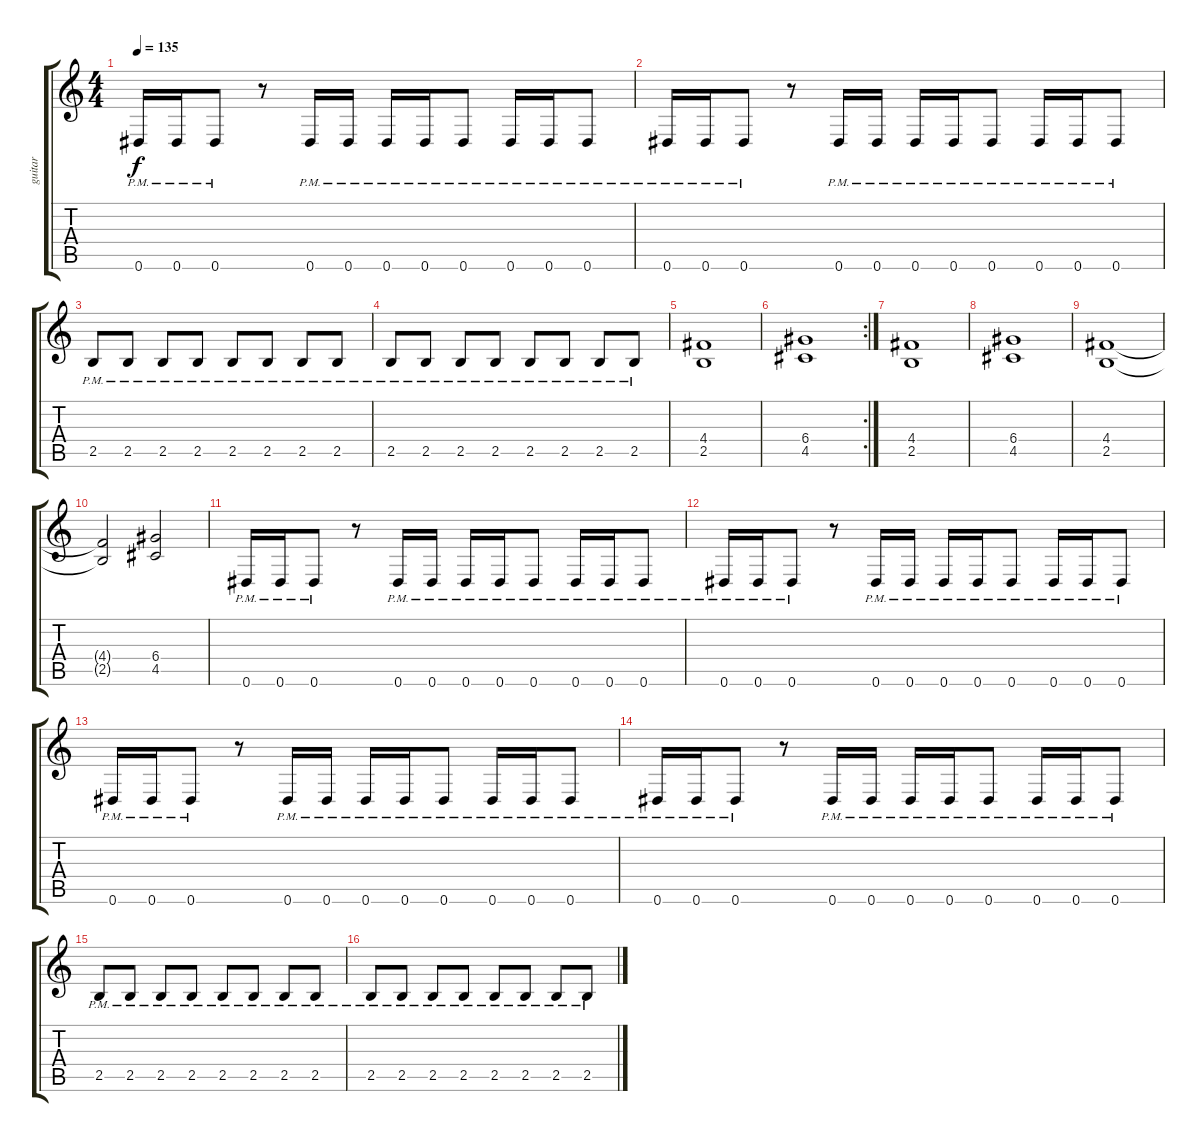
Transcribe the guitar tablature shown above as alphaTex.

\track ("guitar" "guitar") {instrument distortionguitar}
\staff {score tabs}
\tuning (E4 B3 G3 D3 A2 Eb2) {hide}
\ts (4 4)
\tempo 135
\clef g2
\ks c
0.6{pm}.16{dy f} 0.6{pm}.16 0.6{pm}.8 r.8 0.6{pm}.16 0.6{pm}.16 0.6{pm}.16 0.6{pm}.16 0.6{pm}.8 0.6{pm}.16 0.6{pm}.16 0.6{pm}.8 |
0.6{pm}.16 0.6{pm}.16 0.6{pm}.8 r.8 0.6{pm}.16 0.6{pm}.16 0.6{pm}.16 0.6{pm}.16 0.6{pm}.8 0.6{pm}.16 0.6{pm}.16 0.6{pm}.8 |
2.5{pm}.8 2.5{pm}.8 2.5{pm}.8 2.5{pm}.8 2.5{pm}.8 2.5{pm}.8 2.5{pm}.8 2.5{pm}.8 |
2.5{pm}.8 2.5{pm}.8 2.5{pm}.8 2.5{pm}.8 2.5{pm}.8 2.5{pm}.8 2.5{pm}.8 2.5{pm}.8 |
(4.4 2.5).1 |
\rc 2
(6.4 4.5).1 |
(4.4 2.5).1 |
(6.4 4.5).1 |
(4.4 2.5).1 |
(4.4{t} 2.5{t}).2 (6.4 4.5).2 |
0.6{pm}.16 0.6{pm}.16 0.6{pm}.8 r.8 0.6{pm}.16 0.6{pm}.16 0.6{pm}.16 0.6{pm}.16 0.6{pm}.8 0.6{pm}.16 0.6{pm}.16 0.6{pm}.8 |
0.6{pm}.16 0.6{pm}.16 0.6{pm}.8 r.8 0.6{pm}.16 0.6{pm}.16 0.6{pm}.16 0.6{pm}.16 0.6{pm}.8 0.6{pm}.16 0.6{pm}.16 0.6{pm}.8 |
0.6{pm}.16 0.6{pm}.16 0.6{pm}.8 r.8 0.6{pm}.16 0.6{pm}.16 0.6{pm}.16 0.6{pm}.16 0.6{pm}.8 0.6{pm}.16 0.6{pm}.16 0.6{pm}.8 |
0.6{pm}.16 0.6{pm}.16 0.6{pm}.8 r.8 0.6{pm}.16 0.6{pm}.16 0.6{pm}.16 0.6{pm}.16 0.6{pm}.8 0.6{pm}.16 0.6{pm}.16 0.6{pm}.8 |
2.5{pm}.8 2.5{pm}.8 2.5{pm}.8 2.5{pm}.8 2.5{pm}.8 2.5{pm}.8 2.5{pm}.8 2.5{pm}.8 |
2.5{pm}.8 2.5{pm}.8 2.5{pm}.8 2.5{pm}.8 2.5{pm}.8 2.5{pm}.8 2.5{pm}.8 2.5{pm}.8
